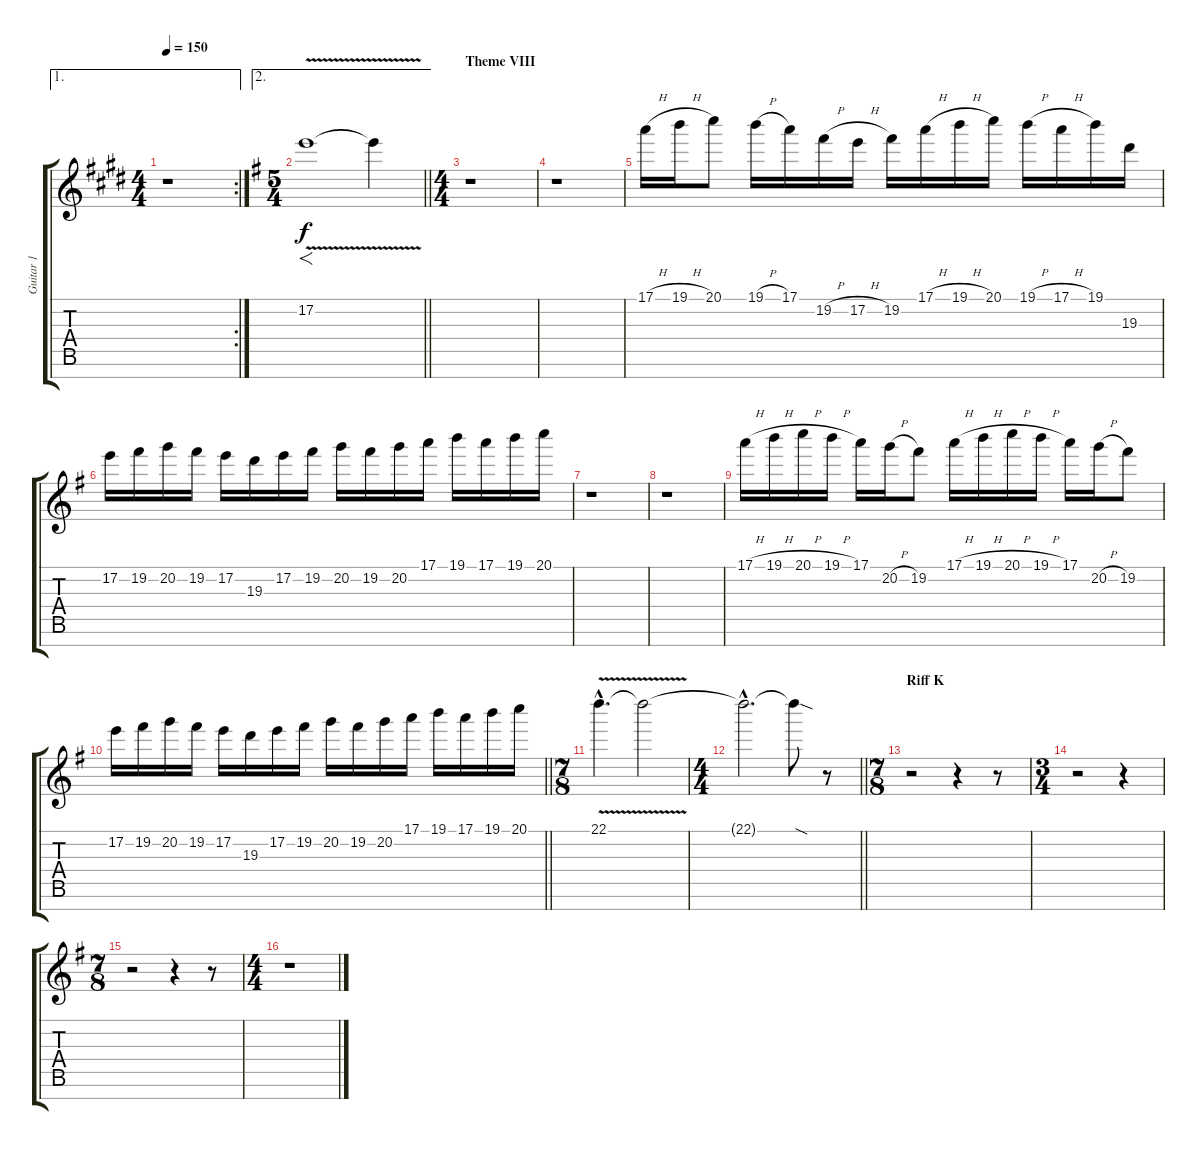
\track ("Guitar 1" "Guitar 1") {instrument overdrivenguitar}
\staff {score tabs}
\tuning (E4 B3 G3 D3 A2 E2 B1) {hide}
\ae 1
\rc 2
\ts (4 4)
\tempo 150
\clef g2
\ks c#minor
r.1{dy f} |
\ae 2
\ts (5 4)
\barLineRight lightlight
\ks eminor
17.2{v}.1{f} 17.2{t}.4 |
\ts (4 4)
\section ("" "Theme VIII")
r.1 |
r.1 |
17.1{h}.16 19.1{h}.16 20.1.8 19.1{h}.16 17.1.16 19.2{h}.16 17.2{h}.16 19.2.16 17.1{h}.16 19.1{h}.16 20.1.16 19.1{h}.16 17.1{h}.16 19.1.16 19.3.16 |
17.2.16 19.2.16 20.2.16 19.2.16 17.2.16 19.3.16 17.2.16 19.2.16 20.2.16 19.2.16 20.2.16 17.1.16 19.1.16 17.1.16 19.1.16 20.1.16 |
r.1 |
r.1 |
17.1{h}.16 19.1{h}.16 20.1{h}.16 19.1{h}.16 17.1.16 20.2{h}.16 19.2.8 17.1{h}.16 19.1{h}.16 20.1{h}.16 19.1{h}.16 17.1.16 20.2{h}.16 19.2.8 |
\barLineRight lightlight
17.2.16 19.2.16 20.2.16 19.2.16 17.2.16 19.3.16 17.2.16 19.2.16 20.2.16 19.2.16 20.2.16 17.1.16 19.1.16 17.1.16 19.1.16 20.1.16 |
\ts (7 8)
22.1{v hac}.4{d} 22.1{t}.2 |
\ts (4 4)
\barLineRight lightlight
22.1{hac t}.2{d} 22.1{sod t}.8 r.8 |
\ts (7 8)
\section ("" "Riff K")
r.2 r.4 r.8 |
\ts (3 4)
r.2 r.4 |
\ts (7 8)
r.2 r.4 r.8 |
\ts (4 4)
r.1
